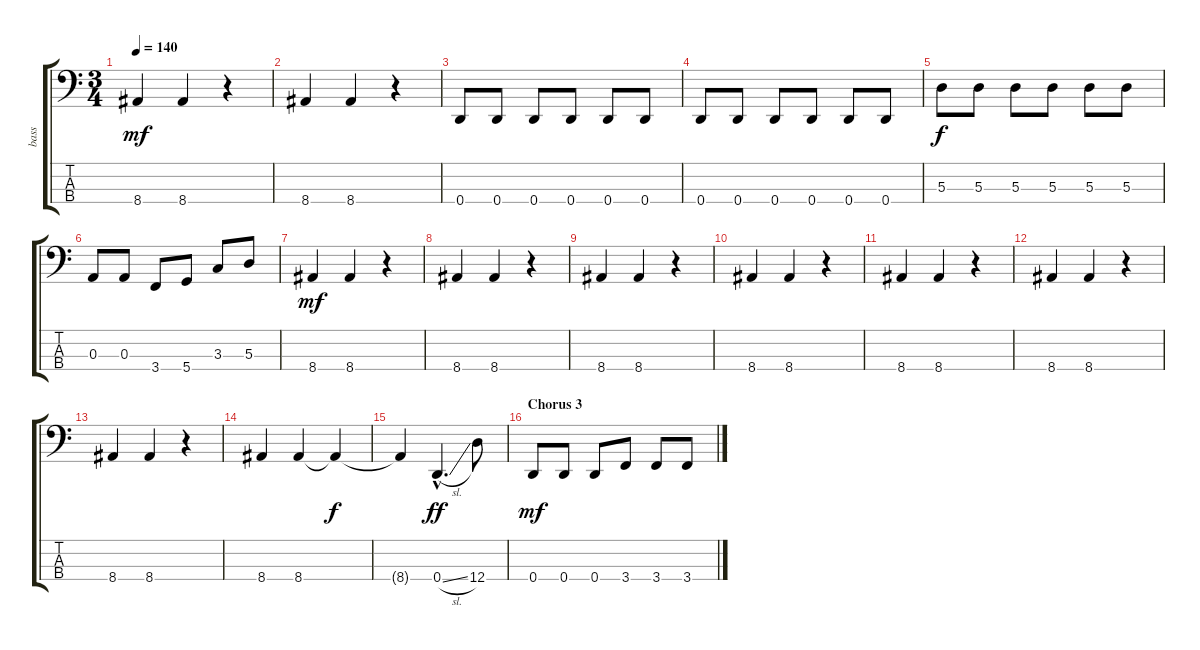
\track ("bass" "bass") {instrument electricbasspick}
\staff {score tabs}
\tuning (G2 D2 A1 D1) {hide}
\ts (3 4)
\tempo 140
\clef f4
\ks c
8.4.4{dy mf} 8.4.4 r.4 |
8.4.4 8.4.4 r.4 |
0.4.8 0.4.8 0.4.8 0.4.8 0.4.8 0.4.8 |
0.4.8 0.4.8 0.4.8 0.4.8 0.4.8 0.4.8 |
5.3.8{dy f} 5.3.8 5.3.8 5.3.8 5.3.8 5.3.8 |
0.3.8 0.3.8 3.4.8 5.4.8 3.3.8 5.3.8 |
8.4.4{dy mf} 8.4.4 r.4 |
8.4.4 8.4.4 r.4 |
8.4.4 8.4.4 r.4 |
8.4.4 8.4.4 r.4 |
8.4.4 8.4.4 r.4 |
8.4.4 8.4.4 r.4 |
8.4.4 8.4.4 r.4 |
8.4.4 8.4.4 8.4{t}.4{dy f} |
8.4{t}.4 0.4{sl hac}.4{d dy ff} 12.4.8 |
\section ("" "Chorus 3")
0.4.8{dy mf} 0.4.8 0.4.8 3.4.8 3.4.8 3.4.8
